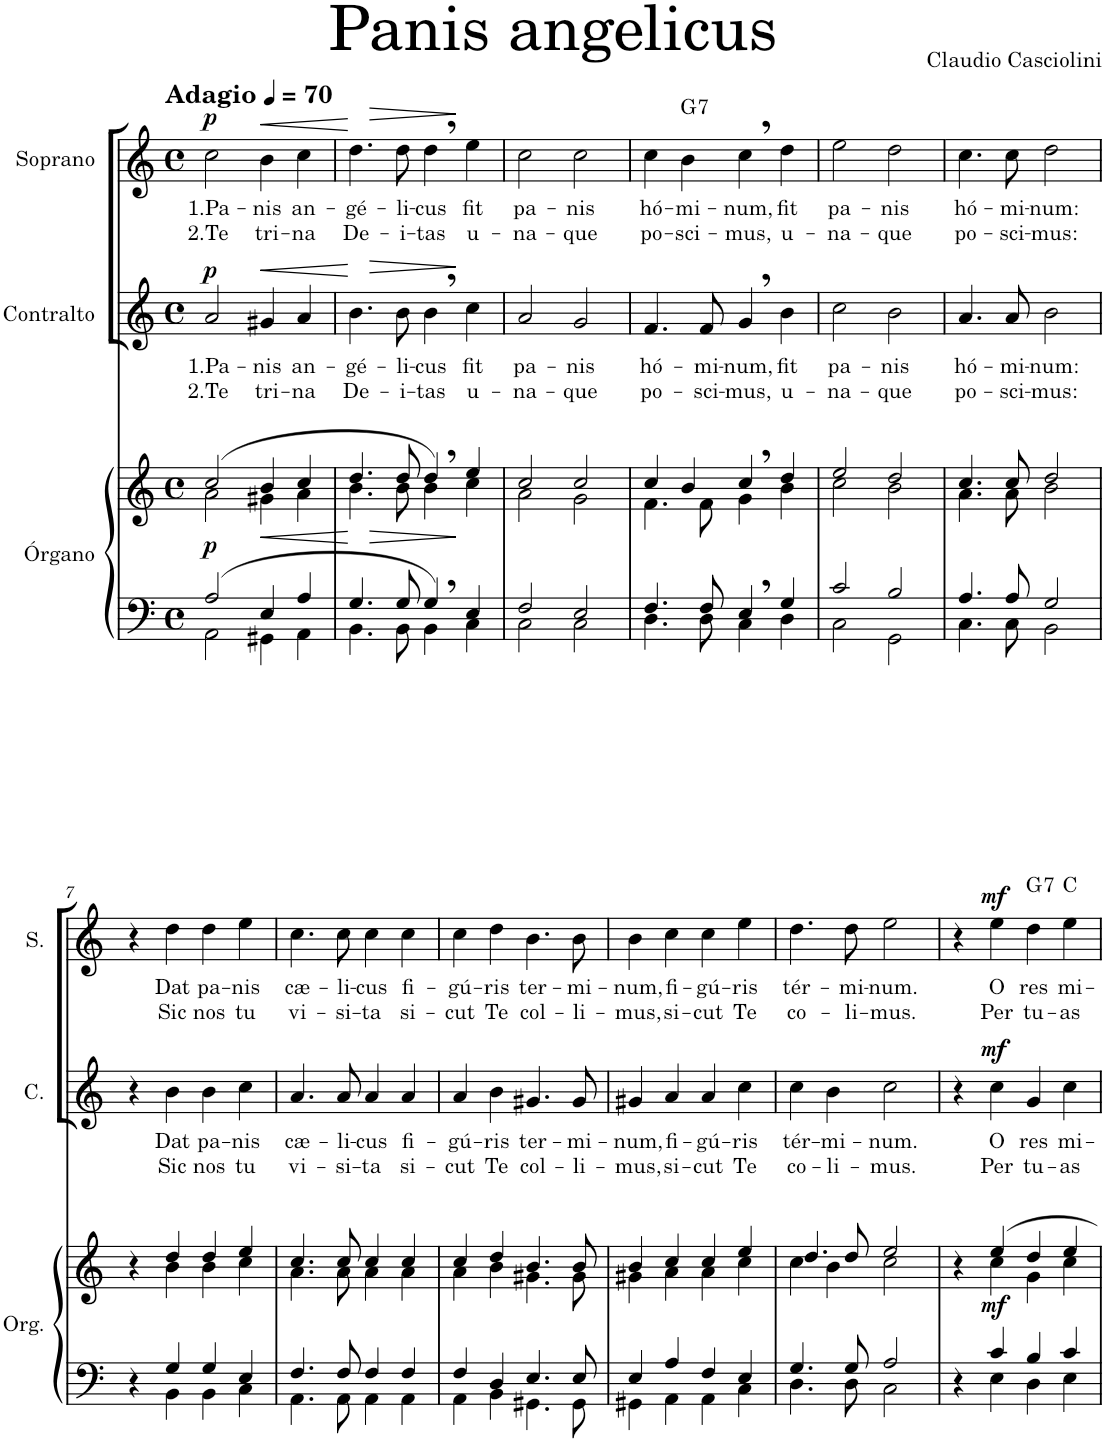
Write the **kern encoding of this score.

**kern	**kern	**text	**text	**dynam	**harte	**kern	**text	**text	**dynam	**kern	**text	**text	**dynam	**harte
*part3	*part3	*part3	*part3	*part3	*part3	*part2	*part2	*part2	*part2	*part1	*part1	*part1	*part1	*part1
*staff4	*staff3	*staff3	*staff3	*staff3/4	*	*staff2	*staff2	*staff2	*staff2	*staff1	*staff1	*staff1	*staff1	*
*I"Órgano	*	*	*	*	*	*I"Contralto	*	*	*	*I"Soprano	*	*	*	*
*	*	*	*	*	*	*I'C.	*	*	*	*I'S.	*	*	*	*
*clefF4	*clefG2	*	*	*	*	*clefG2	*	*	*	*clefG2	*	*	*	*
*k[]	*k[]	*	*	*	*	*k[]	*	*	*	*k[]	*	*	*	*
*M4/4	*M4/4	*	*	*	*	*M4/4	*	*	*	*M4/4	*	*	*	*
*met(c)	*met(c)	*	*	*	*	*met(c)	*	*	*	*met(c)	*	*	*	*
*MM70	*MM70	*	*	*	*	*MM70	*	*	*	*MM70	*	*	*	*
=1	=1	=1	=1	=1	=1	=1	=1	=1	=1	=1	=1	=1	=1	=1
*^	*	*	*	*	*	*	*	*	*	*	*	*	*	*
!	!	!	!	!	!	!	!	!	!	!	!LO:TX:a:B:t=Adagio	!	!	!	!
!	!	!	!LO:LY:b	!LO:LY:b	!LO:DY:b	!LO:H:kt=m	!	!LO:LY:b	!LO:LY:b	!LO:DY:a	!	!LO:LY:b	!LO:LY:b	!LO:DY:a	!LO:H:kt=m
*	*	*^	*	*	*	*	*	*	*	*	*	*	*	*	*
2A/	2AA\	(2cc/	2a\	1.Pa-	2.Te	p	A:min/5	2a/	1.Pa-	2.Te	p	2cc\	1.Pa-	2.Te	p	A:min
!	!	!	!	!LO:LY:b	!LO:LY:b	!LO:HP:b	!LO:H:kt=7	!	!LO:LY:b	!LO:LY:b	!LO:HP:b	!	!LO:LY:b	!LO:LY:b	!LO:HP:b	!LO:H:kt=7
4E/	4GG#X\	4b/	4g#X\	-nis	tri-	<	E:7	4g#X/	-nis	tri-	<	4b\	-nis	tri-	<	E:7
!	!	!	!	!LO:LY:b	!LO:LY:b	!	!LO:H:kt=m	!	!LO:LY:b	!LO:LY:b	!	!	!LO:LY:b	!LO:LY:b	!	!LO:H:kt=m
4A/	4AA\	4cc/	4a\	an-	-na	.	A:min/5	4a/	an-	-na	.	4cc\	an-	-na	.	A:min
=2	=2	=2	=2	=2	=2	=2	=2	=2	=2	=2	=2	=2	=2	=2	=2	=2
!	!	!	!	!LO:LY:b	!LO:LY:b	!LO:HP:b	!	!	!LO:LY:b	!LO:LY:b	!LO:HP:b	!	!LO:LY:b	!LO:LY:b	!LO:HP:b	!
4.G/	4.BB\	4.dd/	4.b\	-gé-	De-	>	G:maj/5	4.b\	-gé-	De-	>	4.dd\	-gé-	De-	>	G:maj
!	!	!	!	!LO:LY:b	!LO:LY:b	!	!	!	!LO:LY:b	!LO:LY:b	!	!	!LO:LY:b	!LO:LY:b	!	!
8G/	8BB\	8dd/	8b\	-li-	-i-	[	.	8b\	-li-	-i-	[	8dd\	-li-	-i-	[	.
!	!	!	!	!LO:LY:b	!LO:LY:b	!	!	!	!LO:LY:b	!LO:LY:b	!	!	!LO:LY:b	!LO:LY:b	!	!
4G,/	4BB\	4dd,/)	4b\	-cus	-tas	.	.	4b,\	-cus	-tas	.	4dd,\	-cus	-tas	.	.
!	!	!	!	!LO:LY:b	!LO:LY:b	!	!	!	!LO:LY:b	!LO:LY:b	!	!	!LO:LY:b	!LO:LY:b	!	!
4E/	4C\	4ee/	4cc\	fit	u-	]	C:maj	4cc\	fit	u-	]	4ee\	fit	u-	]	C:maj
=3	=3	=3	=3	=3	=3	=3	=3	=3	=3	=3	=3	=3	=3	=3	=3	=3
!	!	!	!	!LO:LY:b	!LO:LY:b	!	!	!	!LO:LY:b	!LO:LY:b	!	!	!LO:LY:b	!LO:LY:b	!	!
2F/	2C\	2cc/	2a\	pa-	-na-	.	F:maj/5	2a/	pa-	-na-	.	2cc\	pa-	-na-	.	F:maj
!	!	!	!	!LO:LY:b	!LO:LY:b	!	!	!	!LO:LY:b	!LO:LY:b	!	!	!LO:LY:b	!LO:LY:b	!	!
2E/	2C\	2cc/	2g\	-nis	-que	.	C:maj	2g/	-nis	-que	.	2cc\	-nis	-que	.	C:maj
=4	=4	=4	=4	=4	=4	=4	=4	=4	=4	=4	=4	=4	=4	=4	=4	=4
!	!	!	!	!LO:LY:b	!LO:LY:b	!	!	!	!LO:LY:b	!LO:LY:b	!	!	!LO:LY:b	!LO:LY:b	!	!
4.F/	4.D\	4cc/	4.f\	hó-	po-	.	F:maj/5	4.f/	hó-	po-	.	4cc\	hó-	po-	.	F:maj
!	!	!	!	!LO:LY:b	!LO:LY:b	!	!	!	!	!	!	!	!LO:LY:b	!LO:LY:b	!	!LO:H:kt=7
.	.	4b/	.	-mi-	-sci-	.	.	.	.	.	.	4b\	-mi-	-sci-	.	G:7
!	!	!	!	!	!	!	!	!	!LO:LY:b	!LO:LY:b	!	!	!	!	!	!
8F/	8D\	.	8f\	.	.	.	.	8f/	-mi-	-sci-	.	.	.	.	.	.
!	!	!	!	!LO:LY:b	!LO:LY:b	!	!	!	!LO:LY:b	!LO:LY:b	!	!	!LO:LY:b	!LO:LY:b	!	!
4E,/	4C\	4cc,/	4g\	-num,	-mus,	.	C:maj	4g,/	-num,	-mus,	.	4cc,\	-num,	-mus,	.	C:maj
!	!	!	!	!LO:LY:b	!LO:LY:b	!	!LO:H:kt=7	!	!LO:LY:b	!LO:LY:b	!	!	!LO:LY:b	!LO:LY:b	!	!LO:H:kt=7
4G/	4D\	4dd/	4b\	fit	u-	.	G:7/5	4b\	fit	u-	.	4dd\	fit	u-	.	G:7
=5	=5	=5	=5	=5	=5	=5	=5	=5	=5	=5	=5	=5	=5	=5	=5	=5
!	!	!	!	!LO:LY:b	!LO:LY:b	!	!	!	!LO:LY:b	!LO:LY:b	!	!	!LO:LY:b	!LO:LY:b	!	!
2c/	2C\	2ee/	2cc\	pa-	-na-	.	C:maj	2cc\	pa-	-na-	.	2ee\	pa-	-na-	.	C:maj
!	!	!	!	!LO:LY:b	!LO:LY:b	!	!	!	!LO:LY:b	!LO:LY:b	!	!	!LO:LY:b	!LO:LY:b	!	!
2B/	2GG\	2dd/	2b\	-nis	-que	.	G:maj/5	2b\	-nis	-que	.	2dd\	-nis	-que	.	G:maj
=6	=6	=6	=6	=6	=6	=6	=6	=6	=6	=6	=6	=6	=6	=6	=6	=6
!	!	!	!	!LO:LY:b	!LO:LY:b	!	!LO:H:kt=m	!	!LO:LY:b	!LO:LY:b	!	!	!LO:LY:b	!LO:LY:b	!	!LO:H:kt=m
4.A/	4.C\	4.cc/	4.a\	hó-	po-	.	A:min/5	4.a/	hó-	po-	.	4.cc\	hó-	po-	.	A:min
!	!	!	!	!LO:LY:b	!LO:LY:b	!	!	!	!LO:LY:b	!LO:LY:b	!	!	!LO:LY:b	!LO:LY:b	!	!
8A/	8C\	8cc/	8a\	-mi-	-sci-	.	.	8a/	-mi-	-sci-	.	8cc\	-mi-	-sci-	.	.
!	!	!	!	!LO:LY:b	!LO:LY:b	!	!	!	!LO:LY:b	!LO:LY:b	!	!	!LO:LY:b	!LO:LY:b	!	!
2G/	2BB\	2dd/	2b\	-num:	-mus:	.	G:maj/6	2b\	-num:	-mus:	.	2dd\	-num:	-mus:	.	G:maj
!!LO:LB:g=z
=7	=7	=7	=7	=7	=7	=7	=7	=7	=7	=7	=7	=7	=7	=7	=7	=7
4r	4ryy	4r	4ryy	.	.	.	.	4r	.	.	.	4r	.	.	.	.
!	!	!	!	!LO:LY:b	!LO:LY:b	!	!	!	!LO:LY:b	!LO:LY:b	!	!	!LO:LY:b	!LO:LY:b	!	!
4G/	4BB\	4dd/	4b\	Dat	Sic	.	.	4b\	Dat	Sic	.	4dd\	Dat	Sic	.	.
!	!	!	!	!LO:LY:b	!LO:LY:b	!	!	!	!LO:LY:b	!LO:LY:b	!	!	!LO:LY:b	!LO:LY:b	!	!
4G/	4BB\	4dd/	4b\	pa-	nos	.	.	4b\	pa-	nos	.	4dd\	pa-	nos	.	.
!	!	!	!	!LO:LY:b	!LO:LY:b	!	!	!	!LO:LY:b	!LO:LY:b	!	!	!LO:LY:b	!LO:LY:b	!	!
4E/	4C\	4ee/	4cc\	-nis	tu	.	C:maj	4cc\	-nis	tu	.	4ee\	-nis	tu	.	C:maj
=8	=8	=8	=8	=8	=8	=8	=8	=8	=8	=8	=8	=8	=8	=8	=8	=8
!	!	!	!	!LO:LY:b	!LO:LY:b	!	!	!	!LO:LY:b	!LO:LY:b	!	!	!LO:LY:b	!LO:LY:b	!	!
4.F/	4.AA\	4.cc/	4.a\	cæ-	vi-	.	F:maj/5	4.a/	cæ-	vi-	.	4.cc\	cæ-	vi-	.	F:maj
!	!	!	!	!LO:LY:b	!LO:LY:b	!	!	!	!LO:LY:b	!LO:LY:b	!	!	!LO:LY:b	!LO:LY:b	!	!
8F/	8AA\	8cc/	8a\	-li-	-si-	.	.	8a/	-li-	-si-	.	8cc\	-li-	-si-	.	.
!	!	!	!	!LO:LY:b	!LO:LY:b	!	!	!	!LO:LY:b	!LO:LY:b	!	!	!LO:LY:b	!LO:LY:b	!	!
4F/	4AA\	4cc/	4a\	-cus	-ta	.	.	4a/	-cus	-ta	.	4cc\	-cus	-ta	.	.
!	!	!	!	!LO:LY:b	!LO:LY:b	!	!	!	!LO:LY:b	!LO:LY:b	!	!	!LO:LY:b	!LO:LY:b	!	!
4F/	4AA\	4cc/	4a\	fi-	si-	.	.	4a/	fi-	si-	.	4cc\	fi-	si-	.	.
=9	=9	=9	=9	=9	=9	=9	=9	=9	=9	=9	=9	=9	=9	=9	=9	=9
!	!	!	!	!LO:LY:b	!LO:LY:b	!	!	!	!LO:LY:b	!LO:LY:b	!	!	!LO:LY:b	!LO:LY:b	!	!
4F/	4AA\	4cc/	4a\	-gú-	-cut	.	.	4a/	-gú-	-cut	.	4cc\	-gú-	-cut	.	.
!	!	!	!	!LO:LY:b	!LO:LY:b	!	!	!	!LO:LY:b	!LO:LY:b	!	!	!LO:LY:b	!LO:LY:b	!	!
4D/	4BB\	4dd/	4b\	-ris	Te	.	G:maj/5	4b\	-ris	Te	.	4dd\	-ris	Te	.	G:maj
!	!	!	!	!LO:LY:b	!LO:LY:b	!	!	!	!LO:LY:b	!LO:LY:b	!	!	!LO:LY:b	!LO:LY:b	!	!
4.E/	4.GG#X\	4.b/	4.g#X\	ter-	col-	.	E:maj	4.g#X/	ter-	col-	.	4.b\	ter-	col-	.	E:maj
!	!	!	!	!LO:LY:b	!LO:LY:b	!	!	!	!LO:LY:b	!LO:LY:b	!	!	!LO:LY:b	!LO:LY:b	!	!
8E/	8GG#\	8b/	8g#\	-mi-	-li-	.	.	8g#/	-mi-	-li-	.	8b\	-mi-	-li-	.	.
=10	=10	=10	=10	=10	=10	=10	=10	=10	=10	=10	=10	=10	=10	=10	=10	=10
!	!	!	!	!LO:LY:b	!LO:LY:b	!	!	!	!LO:LY:b	!LO:LY:b	!	!	!LO:LY:b	!LO:LY:b	!	!
4E/	4GG#X\	4b/	4g#X\	-num,	-mus,	.	.	4g#X/	-num,	-mus,	.	4b\	-num,	-mus,	.	.
!	!	!	!	!LO:LY:b	!LO:LY:b	!	!	!	!LO:LY:b	!LO:LY:b	!	!	!LO:LY:b	!LO:LY:b	!	!
4A/	4AA\	4cc/	4a\	fi-	si-	.	F:maj/5	4a/	fi-	si-	.	4cc\	fi-	si-	.	F:maj
!	!	!	!	!LO:LY:b	!LO:LY:b	!	!	!	!LO:LY:b	!LO:LY:b	!	!	!LO:LY:b	!LO:LY:b	!	!
4F/	4AA\	4cc/	4a\	-gú-	-cut	.	.	4a/	-gú-	-cut	.	4cc\	-gú-	-cut	.	.
!	!	!	!	!LO:LY:b	!LO:LY:b	!	!	!	!LO:LY:b	!LO:LY:b	!	!	!LO:LY:b	!LO:LY:b	!	!
4E/	4C\	4ee/	4cc\	-ris	Te	.	C:maj	4cc\	-ris	Te	.	4ee\	-ris	Te	.	C:maj
=11	=11	=11	=11	=11	=11	=11	=11	=11	=11	=11	=11	=11	=11	=11	=11	=11
!	!	!	!	!LO:LY:b	!LO:LY:b	!	!	!	!LO:LY:b	!LO:LY:b	!	!	!LO:LY:b	!LO:LY:b	!	!
4.G/	4.D\	4.dd/	4cc\	tér-	co-	.	G:maj	4cc\	tér-	co-	.	4.dd\	tér-	co-	.	G:maj
!	!	!	!	!	!	!	!	!	!LO:LY:b	!LO:LY:b	!	!	!	!	!	!
.	.	.	4b\	.	.	.	.	4b\	-mi-	-li-	.	.	.	.	.	.
!	!	!	!	!LO:LY:b	!LO:LY:b	!	!	!	!	!	!	!	!LO:LY:b	!LO:LY:b	!	!
8G/	8D\	8dd/	.	-mi-	-li-	.	.	.	.	.	.	8dd\	-mi-	-li-	.	.
!	!	!	!	!LO:LY:b	!LO:LY:b	!	!LO:H:kt=m	!	!LO:LY:b	!LO:LY:b	!	!	!LO:LY:b	!LO:LY:b	!	!LO:H:kt=m
2A/	2C\	2ee/	2cc\	-num.	-mus.	.	A:min/5	2cc\	-num.	-mus.	.	2ee\	-num.	-mus.	.	A:min
=12	=12	=12	=12	=12	=12	=12	=12	=12	=12	=12	=12	=12	=12	=12	=12	=12
4r	4ryy	4r	4ryy	.	.	.	C:maj	4r	.	.	.	4r	.	.	.	C:maj
!	!	!	!	!LO:LY:b	!LO:LY:b	!LO:DY:b	!	!	!LO:LY:b	!LO:LY:b	!LO:DY:a	!	!LO:LY:b	!LO:LY:b	!LO:DY:a	!
4c/	4E\	4ee/	4cc\	O	Per	mf	.	4cc\	O	Per	mf	4ee\	O	Per	mf	.
!	!	!	!	!LO:LY:b	!LO:LY:b	!	!	!	!LO:LY:b	!LO:LY:b	!	!	!LO:LY:b	!LO:LY:b	!	!LO:H:kt=7
4B/	4D\	4dd/	4g\	res	tu-	.	.	4g/	res	tu-	.	4dd\	res	tu-	.	G:7
!	!	!	!	!LO:LY:b	!LO:LY:b	!	!	!	!LO:LY:b	!LO:LY:b	!	!	!LO:LY:b	!LO:LY:b	!	!
4c/	4E\	4ee/	4cc\	mi-	-as	.	.	4cc\	mi-	-as	.	4ee\	mi-	-as	.	C:maj
*v	*v	*	*	*	*	*	*	*	*	*	*	*	*	*	*	*
*	*v	*v	*	*	*	*	*	*	*	*	*	*	*	*	*
=	=	=	=	=	=	=	=	=	=	=	=	=	=	=
*-	*-	*-	*-	*-	*-	*-	*-	*-	*-	*-	*-	*-	*-	*-
